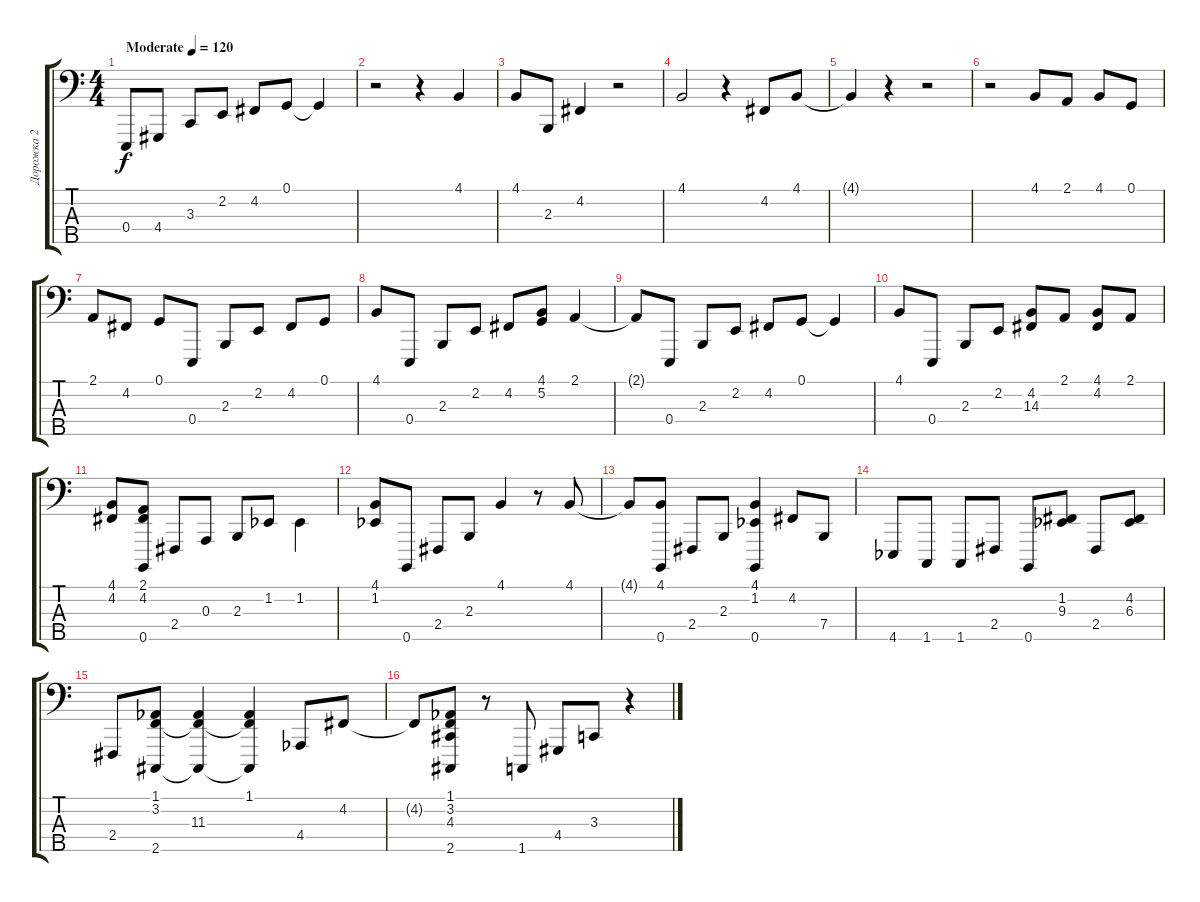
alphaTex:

\track ("Дорожка 2" "Дорожка 2") {instrument acousticgrandpiano}
\staff {score tabs}
\tuning (G2 D2 A1 E1 B0) {hide}
\ts (4 4)
\tempo (120 "Moderate")
\clef f4
\ks c
0.4.8{dy f instrument acousticgrandpiano} 4.4.8 3.3.8{beam Up} 2.2.8{beam Up} 4.2.8 0.1.8 0.1{t}.4 |
r.2 r.4 4.1.4 |
4.1.8 2.3.8 4.2.4 r.2 |
4.1.2 r.4 4.2.8 4.1.8 |
4.1{t}.4 r.4 r.2 |
r.2 4.1.8 2.1.8 4.1.8 0.1.8 |
2.1.8{beam Up} 4.2.8{beam Up} 0.1.8 0.4.8 2.3.8 2.2.8 4.2.8 0.1.8 |
4.1.8{beam Up} 0.4.8{beam Up} 2.3.8{beam Up} 2.2.8{beam Up} 4.2.8 (4.1 5.2).8 2.1.4 |
2.1{t}.8 0.4.8 2.3.8 2.2.8 4.2.8 0.1.8 0.1{t}.4 |
4.1.8{beam Up} 0.4.8{beam Up} 2.3.8{beam Up} 2.2.8{beam Up} (4.2 14.3).8 2.1.8 (4.1 4.2).8 2.1.8 |
(4.1 4.2).8 (2.1 4.2 0.5).8 2.4.8 0.3.8 2.3.8{beam Up} 1.2{acc b}.8{beam Up} 1.2{acc b}.4{beam Down} |
(4.1 1.2{acc b}).8 0.5.8 2.4.8 2.3.8 4.1.4 r.8 4.1.8 |
4.1{t}.8 (4.1 0.5).8 2.4.8 2.3.8 (4.1 1.2{acc b} 0.5).4 4.2.8 7.4.8 |
4.5{acc b}.8 1.5.8 1.5.8 2.4.8 0.5.8 (1.2{acc b} 9.3).8 2.4.8 (4.2 6.3{acc b}).8 |
2.4.8 (1.1{acc b} 3.2 2.5).8 (3.2{t} 11.3{acc b} 2.5{t}).4 (1.1{acc b} 3.2{t} 2.5{t}).4 4.4{acc b}.8 4.2.8 |
4.2{t}.8 (1.1{acc b} 3.2 4.3 2.5).8 r.8 1.5.8 4.4.8 3.3.8 r.4
